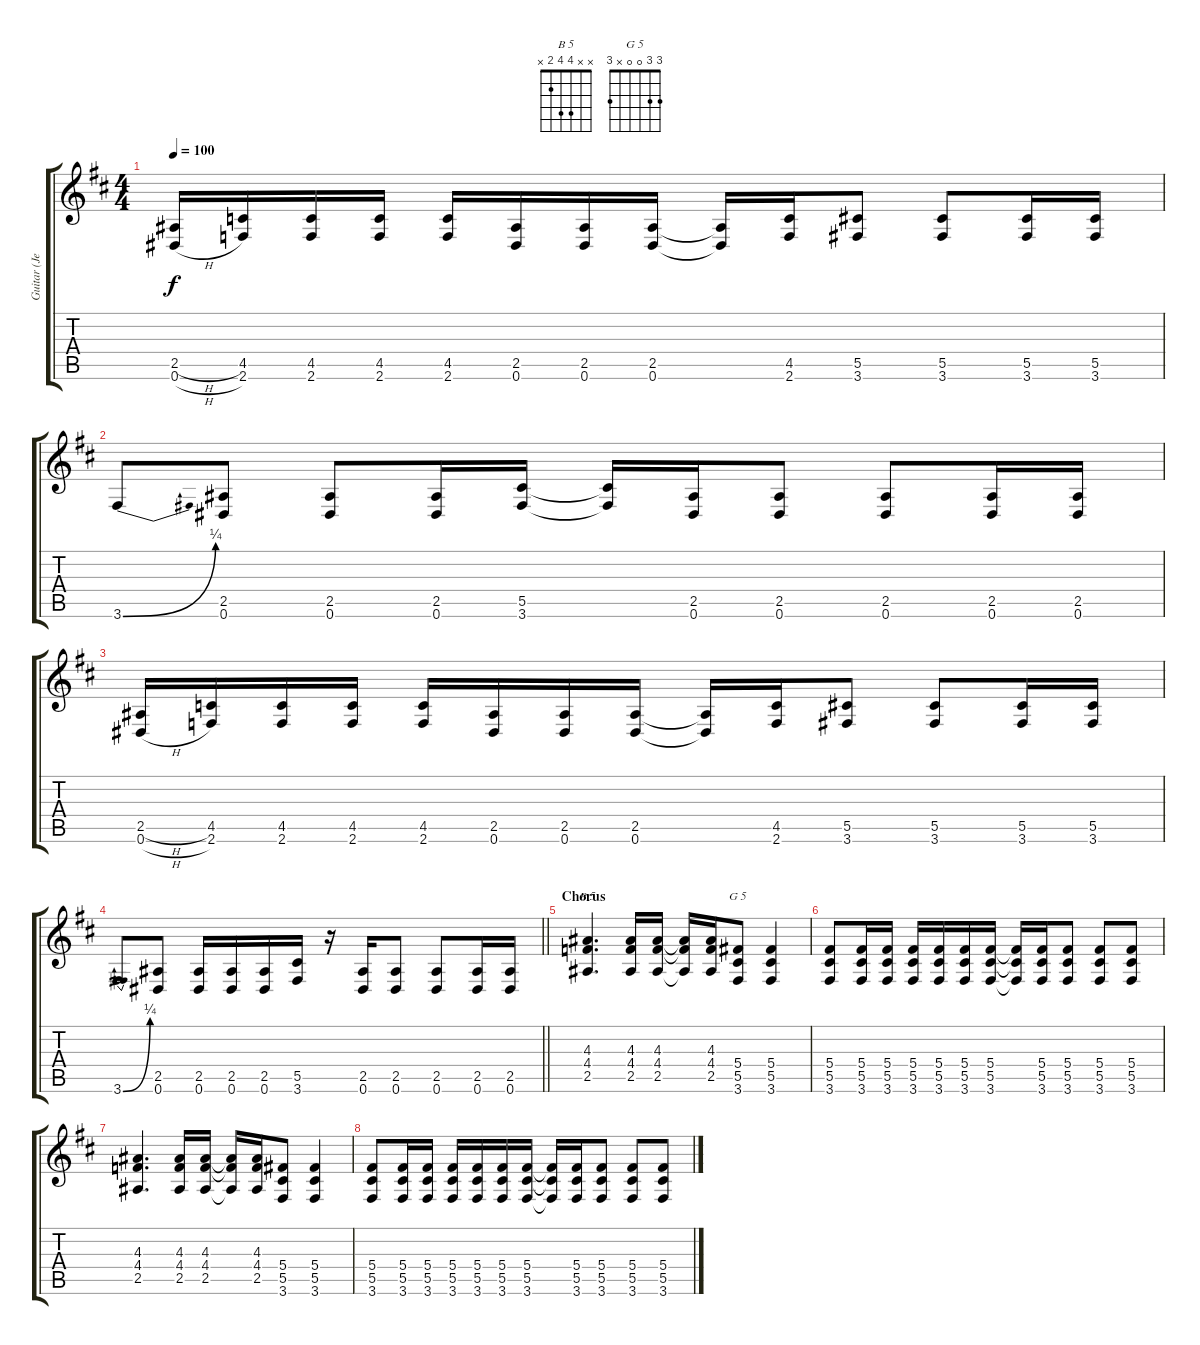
\track ("Guitar (Jerry)" "Guitar (Je") {instrument distortionguitar}
\staff {score tabs}
\tuning (Eb4 Bb3 Gb3 Db3 Ab2 Eb2) {hide}
\chord ("B 5" x x 4 4 2 x)
\chord ("G 5" 3 3 0 0 x 3)
\ts (4 4)
\tempo 100
\clef g2
\ks bminor
(2.5{h} 0.6{h}).16{dy f} (4.5 2.6).16 (4.5 2.6).16 (4.5 2.6).16 (4.5 2.6).16 (2.5 0.6).16 (2.5 0.6).16 (2.5 0.6).16 (2.5{t} 0.6{t}).16 (4.5 2.6).16 (5.5 3.6).8 (5.5 3.6).8 (5.5 3.6).16 (5.5 3.6).16 |
3.6{be (bend 0 0 60 1)}.8 (2.5 0.6).8 (2.5 0.6).8 (2.5 0.6).16 (5.5 3.6).16 (5.5{t} 3.6{t}).16 (2.5 0.6).16 (2.5 0.6).8 (2.5 0.6).8 (2.5 0.6).16 (2.5 0.6).16 |
(2.5{h} 0.6{h}).16 (4.5 2.6).16 (4.5 2.6).16 (4.5 2.6).16 (4.5 2.6).16 (2.5 0.6).16 (2.5 0.6).16 (2.5 0.6).16 (2.5{t} 0.6{t}).16 (4.5 2.6).16 (5.5 3.6).8 (5.5 3.6).8 (5.5 3.6).16 (5.5 3.6).16 |
\barLineRight lightlight
3.6{be (bend 0 0 60 1)}.8 (2.5 0.6).8 (2.5 0.6).16 (2.5 0.6).16 (2.5 0.6).16 (5.5 3.6).16 r.16 (2.5 0.6).16 (2.5 0.6).8 (2.5 0.6).8 (2.5 0.6).16 (2.5 0.6).16 |
\section ("" "Chorus")
(4.3 4.4 2.5).4{d ch "B 5"} (4.3 4.4 2.5).16 (4.3 4.4 2.5).16 (4.3{t} 4.4{t} 2.5{t}).16 (4.3 4.4 2.5).16 (5.4 5.5 3.6).8{ch "G 5"} (5.4 5.5 3.6).4 |
(5.4 5.5 3.6).8 (5.4 5.5 3.6).16 (5.4 5.5 3.6).16 (5.4 5.5 3.6).16 (5.4 5.5 3.6).16 (5.4 5.5 3.6).16 (5.4 5.5 3.6).16 (5.4{t} 5.5{t} 3.6{t}).16 (5.4 5.5 3.6).16 (5.4 5.5 3.6).8 (5.4 5.5 3.6).8 (5.4 5.5 3.6).8 |
(4.3 4.4 2.5).4{d} (4.3 4.4 2.5).16 (4.3 4.4 2.5).16 (4.3{t} 4.4{t} 2.5{t}).16 (4.3 4.4 2.5).16 (5.4 5.5 3.6).8 (5.4 5.5 3.6).4 |
(5.4 5.5 3.6).8 (5.4 5.5 3.6).16 (5.4 5.5 3.6).16 (5.4 5.5 3.6).16 (5.4 5.5 3.6).16 (5.4 5.5 3.6).16 (5.4 5.5 3.6).16 (5.4{t} 5.5{t} 3.6{t}).16 (5.4 5.5 3.6).16 (5.4 5.5 3.6).8 (5.4 5.5 3.6).8 (5.4 5.5 3.6).8
